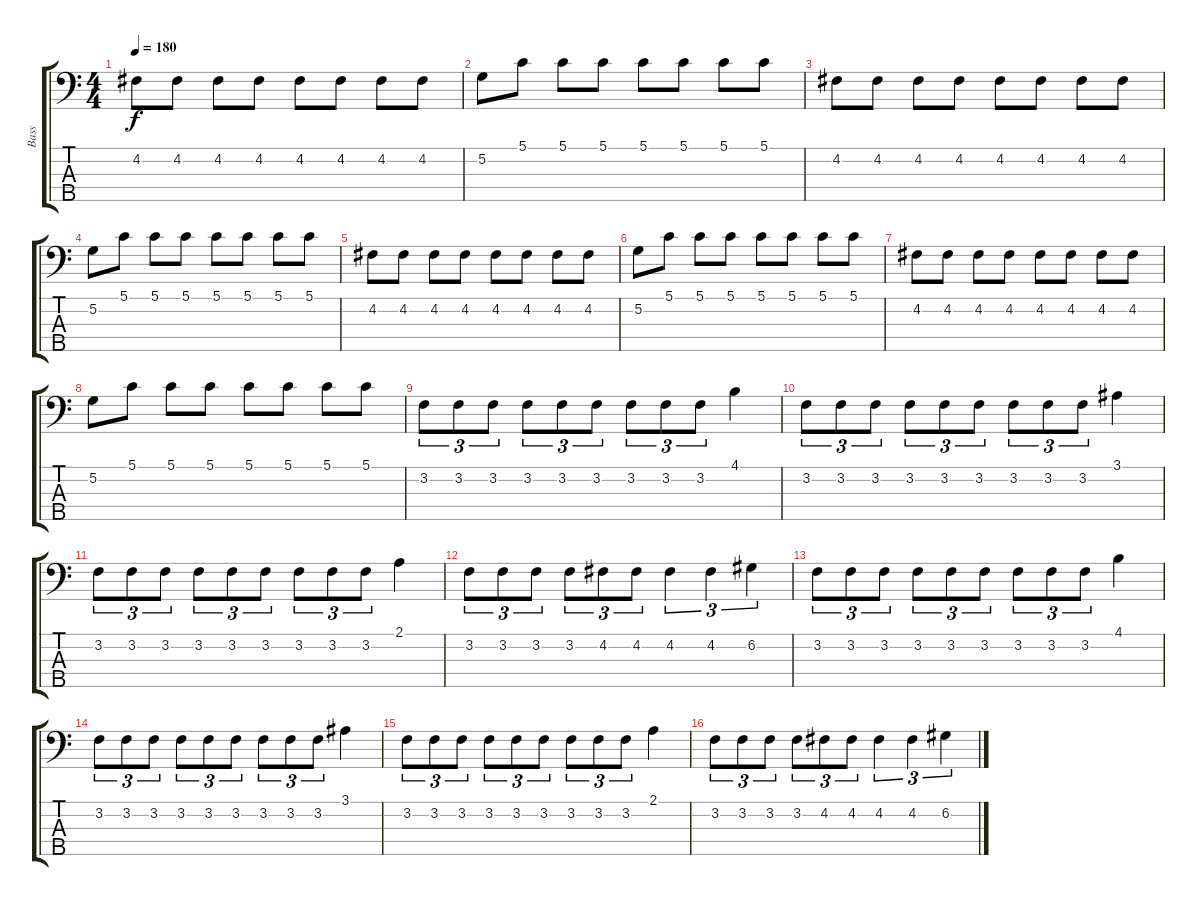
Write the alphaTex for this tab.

\track ("Bass" "Bass") {instrument electricbasspick}
\staff {score tabs}
\tuning (G2 D2 A1 E1 B0) {hide}
\ts (4 4)
\tempo 180
\clef f4
\ks c
4.2.8{dy f} 4.2.8 4.2.8 4.2.8 4.2.8 4.2.8 4.2.8 4.2.8 |
5.2.8 5.1.8 5.1.8 5.1.8 5.1.8 5.1.8 5.1.8 5.1.8 |
4.2.8 4.2.8 4.2.8 4.2.8 4.2.8 4.2.8 4.2.8 4.2.8 |
5.2.8 5.1.8 5.1.8 5.1.8 5.1.8 5.1.8 5.1.8 5.1.8 |
4.2.8 4.2.8 4.2.8 4.2.8 4.2.8 4.2.8 4.2.8 4.2.8 |
5.2.8 5.1.8 5.1.8 5.1.8 5.1.8 5.1.8 5.1.8 5.1.8 |
4.2.8 4.2.8 4.2.8 4.2.8 4.2.8 4.2.8 4.2.8 4.2.8 |
5.2.8 5.1.8 5.1.8 5.1.8 5.1.8 5.1.8 5.1.8 5.1.8 |
3.2.8{tu (3 2)} 3.2.8{tu (3 2)} 3.2.8{tu (3 2)} 3.2.8{tu (3 2)} 3.2.8{tu (3 2)} 3.2.8{tu (3 2)} 3.2.8{tu (3 2)} 3.2.8{tu (3 2)} 3.2.8{tu (3 2)} 4.1.4 |
3.2.8{tu (3 2)} 3.2.8{tu (3 2)} 3.2.8{tu (3 2)} 3.2.8{tu (3 2)} 3.2.8{tu (3 2)} 3.2.8{tu (3 2)} 3.2.8{tu (3 2)} 3.2.8{tu (3 2)} 3.2.8{tu (3 2)} 3.1.4 |
3.2.8{tu (3 2)} 3.2.8{tu (3 2)} 3.2.8{tu (3 2)} 3.2.8{tu (3 2)} 3.2.8{tu (3 2)} 3.2.8{tu (3 2)} 3.2.8{tu (3 2)} 3.2.8{tu (3 2)} 3.2.8{tu (3 2)} 2.1.4 |
3.2.8{tu (3 2)} 3.2.8{tu (3 2)} 3.2.8{tu (3 2)} 3.2.8{tu (3 2)} 4.2.8{tu (3 2)} 4.2.8{tu (3 2)} 4.2.4{tu (3 2)} 4.2.4{tu (3 2)} 6.2.4{tu (3 2)} |
3.2.8{tu (3 2)} 3.2.8{tu (3 2)} 3.2.8{tu (3 2)} 3.2.8{tu (3 2)} 3.2.8{tu (3 2)} 3.2.8{tu (3 2)} 3.2.8{tu (3 2)} 3.2.8{tu (3 2)} 3.2.8{tu (3 2)} 4.1.4 |
3.2.8{tu (3 2)} 3.2.8{tu (3 2)} 3.2.8{tu (3 2)} 3.2.8{tu (3 2)} 3.2.8{tu (3 2)} 3.2.8{tu (3 2)} 3.2.8{tu (3 2)} 3.2.8{tu (3 2)} 3.2.8{tu (3 2)} 3.1.4 |
3.2.8{tu (3 2)} 3.2.8{tu (3 2)} 3.2.8{tu (3 2)} 3.2.8{tu (3 2)} 3.2.8{tu (3 2)} 3.2.8{tu (3 2)} 3.2.8{tu (3 2)} 3.2.8{tu (3 2)} 3.2.8{tu (3 2)} 2.1.4 |
3.2.8{tu (3 2)} 3.2.8{tu (3 2)} 3.2.8{tu (3 2)} 3.2.8{tu (3 2)} 4.2.8{tu (3 2)} 4.2.8{tu (3 2)} 4.2.4{tu (3 2)} 4.2.4{tu (3 2)} 6.2.4{tu (3 2)}
